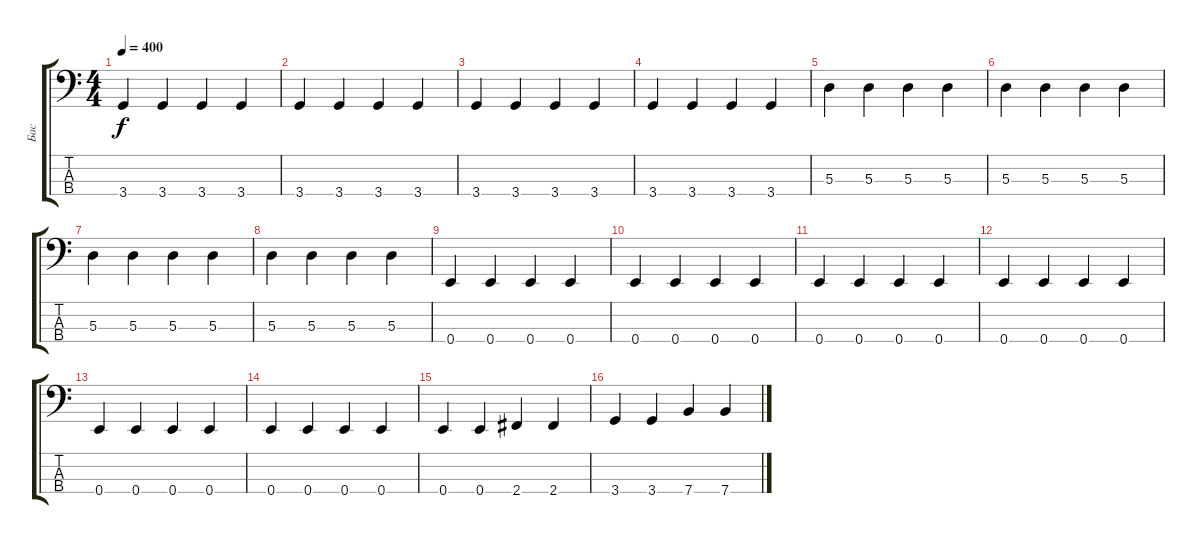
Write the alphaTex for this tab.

\track ("Бас" "Бас") {instrument electricbassfinger}
\staff {score tabs}
\tuning (G2 D2 A1 E1) {hide}
\ts (4 4)
\tempo 400
\clef f4
\ks c
3.4.4{dy f} 3.4.4 3.4.4 3.4.4 |
3.4.4 3.4.4 3.4.4 3.4.4 |
3.4.4 3.4.4 3.4.4 3.4.4 |
3.4.4 3.4.4 3.4.4 3.4.4 |
5.3.4 5.3.4 5.3.4 5.3.4 |
5.3.4 5.3.4 5.3.4 5.3.4 |
5.3.4 5.3.4 5.3.4 5.3.4 |
5.3.4 5.3.4 5.3.4 5.3.4 |
0.4.4 0.4.4 0.4.4 0.4.4 |
0.4.4 0.4.4 0.4.4 0.4.4 |
0.4.4 0.4.4 0.4.4 0.4.4 |
0.4.4 0.4.4 0.4.4 0.4.4 |
0.4.4 0.4.4 0.4.4 0.4.4 |
0.4.4 0.4.4 0.4.4 0.4.4 |
0.4.4 0.4.4 2.4.4 2.4.4 |
3.4.4 3.4.4 7.4.4 7.4.4
